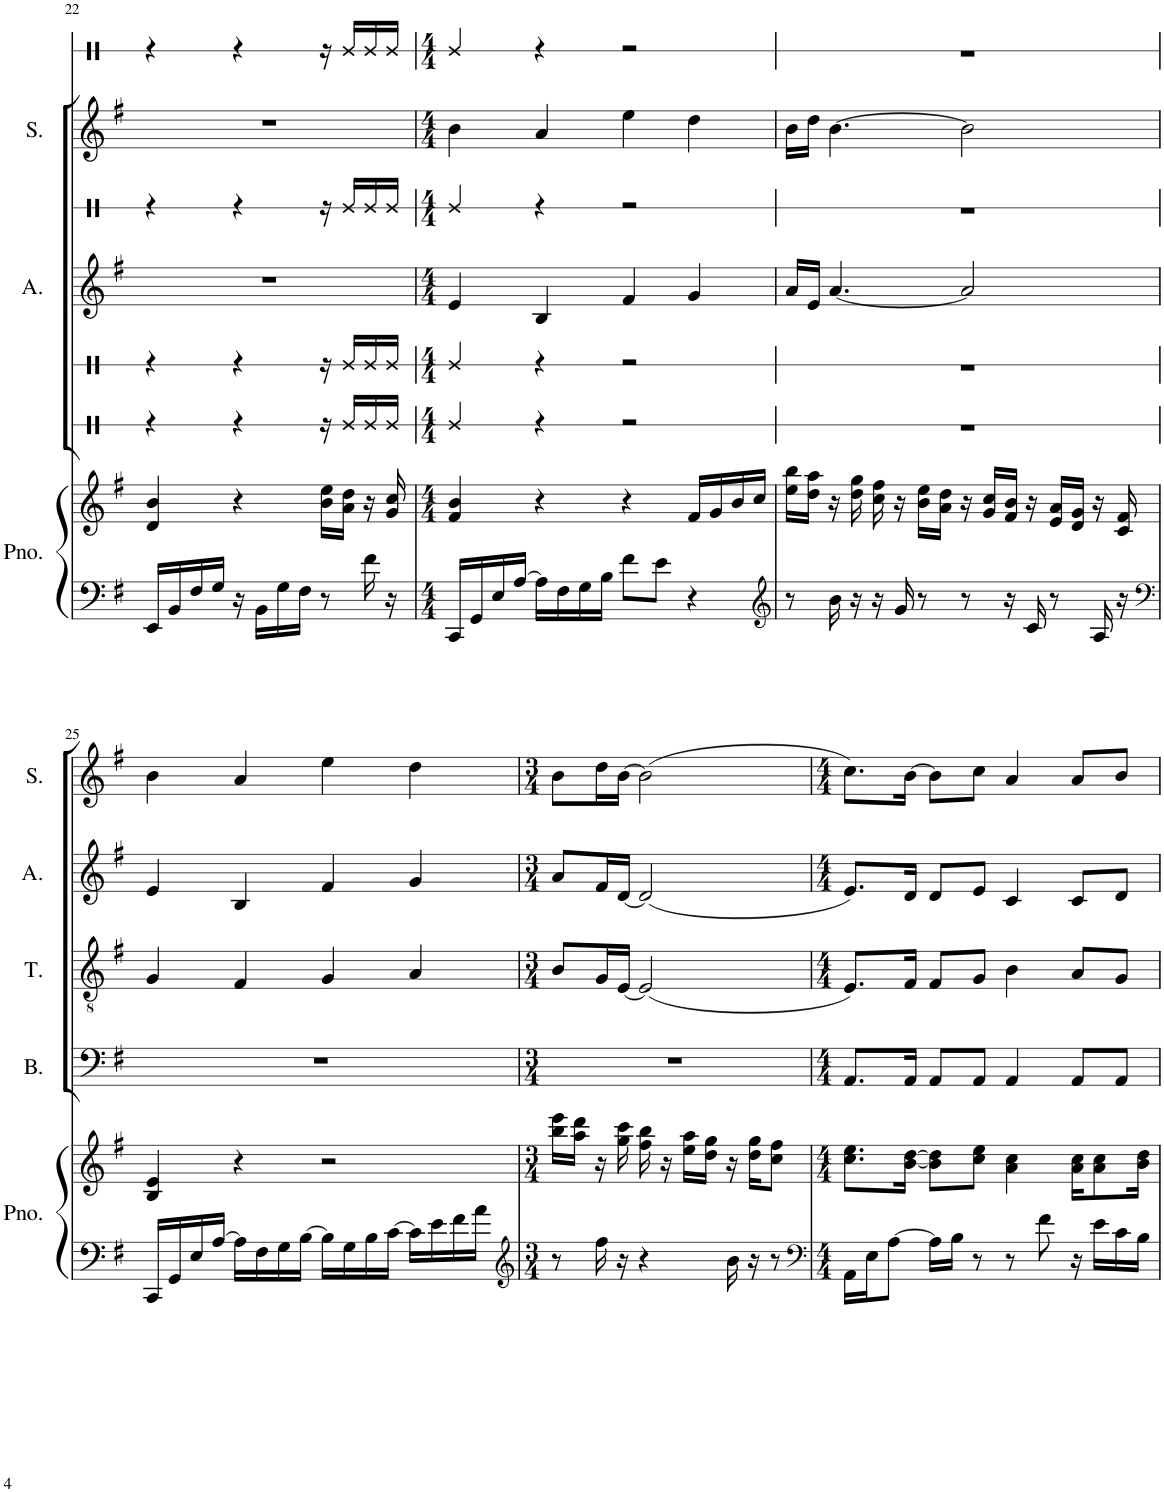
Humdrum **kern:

**kern	**kern	**kern	**kern	**kern	**kern
*part5	*part5	*part4	*part3	*part2	*part1
*staff6	*staff5	*staff4	*staff3	*staff2	*staff1
*I"Piano	*	*I"Bass	*I"Tenor	*I"Alto	*I"Soprano
*I'Pno.	*	*I'B.	*I'T.	*I'A.	*I'S.
!!LO:PB:g=z
*clefF4	*clefG2	*clefF4	*clefGv2	*clefG2	*clefG2
*k[f#]	*k[f#]	*k[f#]	*k[f#]	*k[f#]	*k[f#]
*M3/4	*M3/4	*M3/4	*M3/4	*M3/4	*M3/4
=22	=22	=22	=22	=22	=22
16EE/LL	4d/ 4b/	2.r	2.r	2.r	2.r
16BB/	.	.	.	.	.
16F#/	.	.	.	.	.
16G/JJ	.	.	.	.	.
16r	4r	.	.	.	.
16BB\LL	.	.	.	.	.
16G\	.	.	.	.	.
16F#\JJ	.	.	.	.	.
8r	16b\ 16ee\LL	.	.	.	.
.	16a\ 16dd\JJ	.	.	.	.
16f#\	16r	.	.	.	.
16r	16g/ 16cc/	.	.	.	.
=23	=23	=23	=23	=23	=23
*M4/4	*M4/4	*M4/4	*M4/4	*M4/4	*M4/4
16CC/LL	4f#/ 4b/	1r	1r	4e/	4b\
16GG/	.	.	.	.	.
16E/	.	.	.	.	.
[16A/JJ	.	.	.	.	.
16A\LL]	4r	.	.	4B/	4a/
16F#\	.	.	.	.	.
16G\	.	.	.	.	.
16B\JJ	.	.	.	.	.
8f#\L	4r	.	.	4f#/	4ee\
8e\J	.	.	.	.	.
4r	16f#/LL	.	.	4g/	4dd\
.	16g/	.	.	.	.
.	16b/	.	.	.	.
.	16cc/JJ	.	.	.	.
=24	=24	=24	=24	=24	=24
*clefG2	*	*	*	*	*
8r	16ee\ 16bb\LL	1r	1r	16a/LL	16b\LL
.	16dd\ 16aa\JJ	.	.	16e/JJ	16dd\JJ
16b\	16r	.	.	[4.a/	[4.b\
16r	16dd\ 16gg\	.	.	.	.
16r	16cc\ 16ff#\	.	.	.	.
16g/	16r	.	.	.	.
8r	16b\ 16ee\LL	.	.	.	.
.	16a\ 16dd\JJ	.	.	.	.
8r	16r	.	.	2a/]	2b\]
.	16g/ 16cc/LL	.	.	.	.
16r	16f#/ 16b/JJ	.	.	.	.
16c/	16r	.	.	.	.
8r	16e/ 16a/LL	.	.	.	.
.	16d/ 16g/JJ	.	.	.	.
16A/	16r	.	.	.	.
16r	16c/ 16f#/	.	.	.	.
!!LO:LB:g=z
=25	=25	=25	=25	=25	=25
*clefF4	*	*	*	*	*
16CC/LL	4B/ 4e/	1r	4G/	4e/	4b\
16GG/	.	.	.	.	.
16E/	.	.	.	.	.
[16A/JJ	.	.	.	.	.
16A\LL]	4r	.	4F#/	4B/	4a/
16F#\	.	.	.	.	.
16G\	.	.	.	.	.
[16B\JJ	.	.	.	.	.
16B\LL]	2r	.	4G/	4f#/	4ee\
16G\	.	.	.	.	.
16B\	.	.	.	.	.
[16c\JJ	.	.	.	.	.
16c\LL]	.	.	4A/	4g/	4dd\
16e\	.	.	.	.	.
16f#\	.	.	.	.	.
16a\JJ	.	.	.	.	.
=26	=26	=26	=26	=26	=26
*clefG2	*	*	*	*	*
*M3/4	*M3/4	*M3/4	*M3/4	*M3/4	*M3/4
8r	16bb\ 16eee\LL	2.r	8B/L	8a/L	8b\L
.	16aa\ 16ddd\JJ	.	.	.	.
16ff#\	16r	.	16G/L	16f#/L	16dd\L
16r	16gg\ 16ccc\	.	[16E/JJ	[16d/JJ	[16b\JJ
4r	16ff#\ 16bb\	.	(2E/]	(2d/]	(2b\]
.	16r	.	.	.	.
.	16ee\ 16aa\LL	.	.	.	.
.	16dd\ 16gg\JJ	.	.	.	.
16b\	16r	.	.	.	.
16r	16dd\ 16gg\KL	.	.	.	.
8r	8cc\ 8ff#\J	.	.	.	.
=27	=27	=27	=27	=27	=27
*clefF4	*	*	*	*	*
*M4/4	*M4/4	*M4/4	*M4/4	*M4/4	*M4/4
16AA\LL	8.cc\ 8.ee\L	8.AA/L	8.E/L)	8.e/L)	8.cc\L)
16E\J	.	.	.	.	.
[8A\J	.	.	.	.	.
.	[16b\ [16dd\Jk	16AA/Jk	16F#/Jk	16d/Jk	[16b\Jk
16A\LL]	8b\] 8dd\]L	8AA/L	8F#/L	8d/L	8b\L]
16B\JJ	.	.	.	.	.
8r	8cc\ 8ee\J	8AA/J	8G/J	8e/J	8cc\J
8r	4a\ 4cc\	4AA/	4B\	4c/	4a/
8f#\	.	.	.	.	.
16r	16a\ 16cc\KL	8AA/L	8A/L	8c/L	8a/L
16e\LL	8a\ 8cc\	.	.	.	.
16c\	.	8AA/J	8G/J	8d/J	8b/J
16B\JJ	16b\ 16dd\Jk	.	.	.	.
=	=	=	=	=	=
*-	*-	*-	*-	*-	*-
